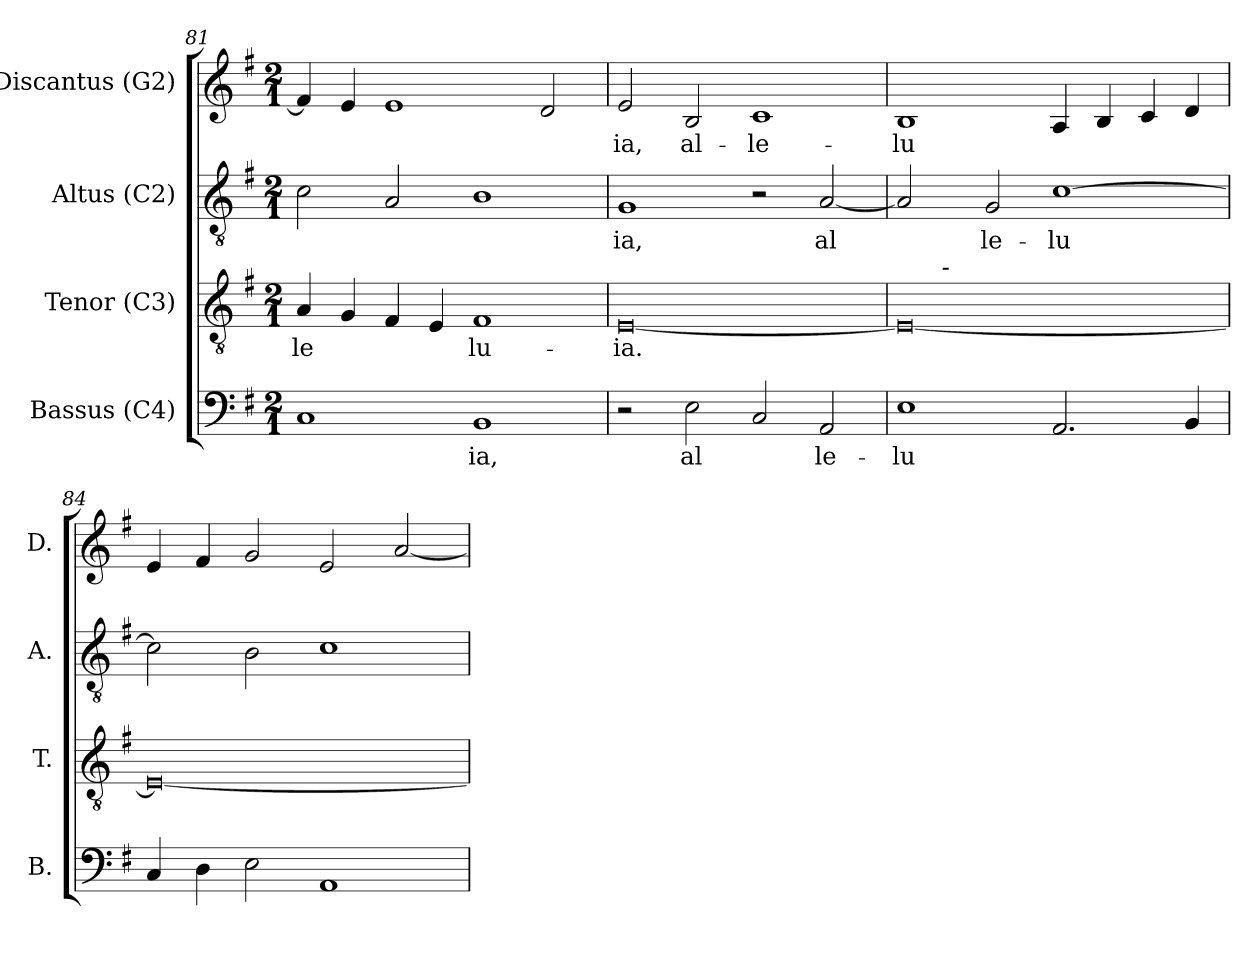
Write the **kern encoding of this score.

**kern	**text	**kern	**text	**kern	**text	**kern	**text
*part4	*part4	*part3	*part3	*part2	*part2	*part1	*part1
*staff4	*staff4	*staff3	*staff3	*staff2	*staff2	*staff1	*staff1
*I"Bassus (C4)	*	*I"Tenor (C3)	*	*I"Altus (C2)	*	*I"Discantus (G2)	*
*I'B.	*	*I'T.	*	*I'A.	*	*I'D.	*
*clefF4	*	*clefGv2	*	*clefGv2	*	*clefG2	*
*k[f#]	*	*k[f#]	*	*k[f#]	*	*k[f#]	*
*G:	*	*G:	*	*G:	*	*G:	*
*M2/1	*	*M2/1	*	*M2/1	*	*M2/1	*
=81	=81	=81	=81	=81	=81	=81	=81
!	!LO:LY:b:cj	!	!LO:LY:b:cj	!	!LO:LY:b:cj	!	!LO:LY:b:cj
1C	--	4A/	-le-	2c\	--	4f#/]	--
!	!	!	!LO:LY:b:cj	!	!	!	!LO:LY:b:cj
.	.	4G/	--	.	.	4e/	--
!	!	!	!LO:LY:b:cj	!	!LO:LY:b:cj	!	!LO:LY:b:cj
.	.	4F#/	--	2A/	--	1e	--
!	!	!	!LO:LY:b:cj	!	!	!	!
.	.	4E/	--	.	.	.	.
!	!LO:LY:b:cj	!	!LO:LY:b:cj	!	!LO:LY:b:cj	!	!
1BB	-ia,	1F#	-lu-	1B	--	.	.
!	!	!	!	!	!	!	!LO:LY:b:cj
.	.	.	.	.	.	2d/	--
=82	=82	=82	=82	=82	=82	=82	=82
!	!	!	!LO:LY:b:cj	!	!LO:LY:b:cj	!	!LO:LY:b:cj
2r	.	[<0E	-ia.	1G	-ia,	2e/	-ia,
!	!LO:LY:b:cj	!	!	!	!	!	!LO:LY:b:cj
2E\	al-	.	.	.	.	2B/	al-
!	!LO:LY:b:cj	!	!	!	!	!	!LO:LY:b:cj
2C/	--	.	.	2r	.	1c	-le-
!	!LO:LY:b:cj	!	!	!	!LO:LY:b:cj	!	!
2AA/	-le-	.	.	[<2A/	al-	.	.
!!LO:LB:g=z
=83	=83	=83	=83	=83	=83	=83	=83
!	!LO:LY:b:cj	!	!LO:LY:b:cj	!	!LO:LY:b:cj	!	!LO:LY:b:cj
*	*	*^	*	*	*	*	*
1E	-lu-	0E_<	4ryy	.	2A/]	--	1B	-lu-
!	!	!	!LO:TX:a:t=-	!	!	!	!	!
.	.	.	1..ryy	.	.	.	.	.
!	!	!	!	!	!	!LO:LY:b:cj	!	!
.	.	.	.	.	2G/	-le-	.	.
!	!LO:LY:b:cj	!	!	!	!	!LO:LY:b:cj	!	!LO:LY:b:cj
2.AA/	--	.	.	.	[>1c	-lu-	4A/	--
!	!	!	!	!	!	!	!	!LO:LY:b:cj
.	.	.	.	.	.	.	4B/	--
!	!	!	!	!	!	!	!	!LO:LY:b:cj
.	.	.	.	.	.	.	4c/	--
!	!LO:LY:b:cj	!	!	!	!	!	!	!LO:LY:b:cj
4BB/	--	.	.	.	.	.	4d/	--
=84	=84	=84	=84	=84	=84	=84	=84	=84
!	!LO:LY:b:cj	!	!	!LO:LY:b:cj	!	!LO:LY:b:cj	!	!LO:LY:b:cj
*	*	*v	*v	*	*	*	*	*
4C/	--	0E_<	.	2c\]	--	4e/	--
!	!LO:LY:b:cj	!	!	!	!	!	!LO:LY:b:cj
4D\	--	.	.	.	.	4f#/	--
!	!LO:LY:b:cj	!	!	!	!LO:LY:b:cj	!	!LO:LY:b:cj
2E\	--	.	.	2B\	--	2g/	--
!	!LO:LY:b:cj	!	!	!	!LO:LY:b:cj	!	!LO:LY:b:cj
1AA	--	.	.	1c	--	2e/	--
!	!	!	!	!	!	!	!LO:LY:b:cj
.	.	.	.	.	.	[<2a/	--
=	=	=	=	=	=	=	=
*-	*-	*-	*-	*-	*-	*-	*-
